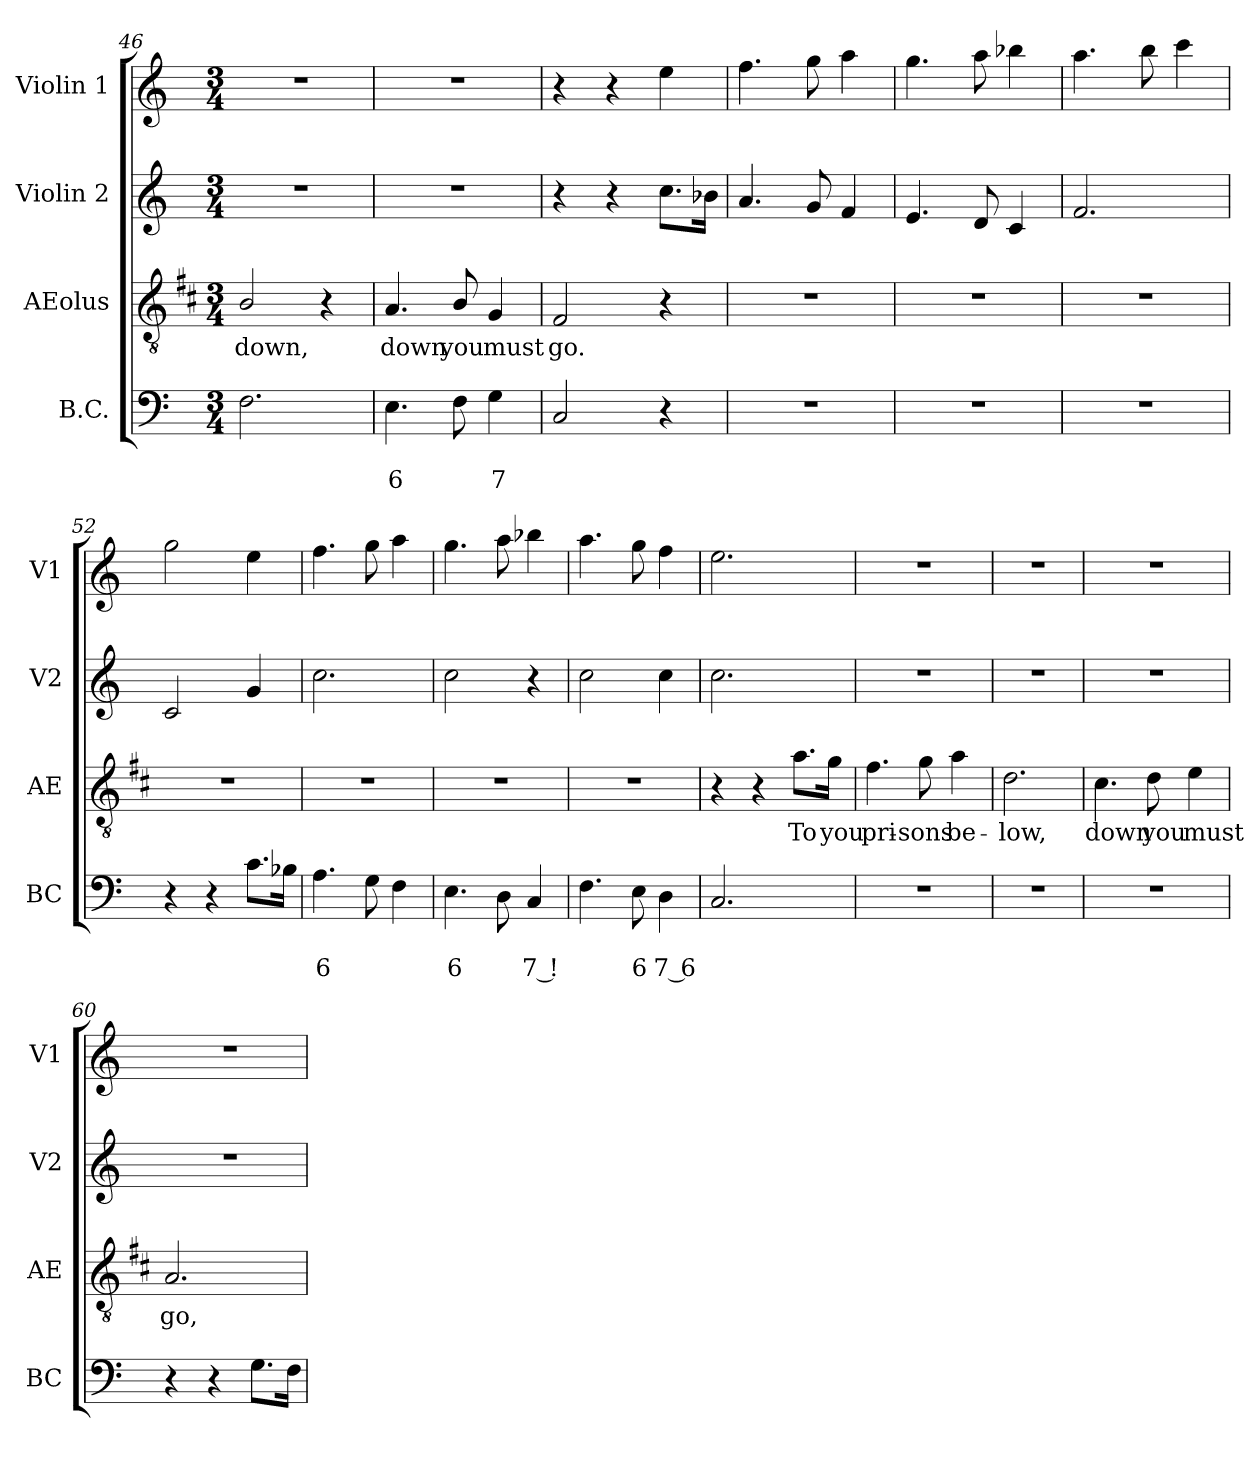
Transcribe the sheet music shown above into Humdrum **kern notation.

**kern	**text	**text	**kern	**text	**kern	**kern
*part4	*part4	*part4	*part3	*part3	*part2	*part1
*staff4	*staff4	*staff4	*staff3	*staff3	*staff2	*staff1
*I"B.C.	*	*	*I"AEolus	*	*I"Violin 2	*I"Violin 1
*I'BC	*	*	*I'AE	*	*I'V2	*I'V1
*clefF4	*	*	*clefGv2	*	*clefG2	*clefG2
*	*	*	*ITrd1c2	*	*	*
*k[]	*	*	*k[]	*	*k[]	*k[]
*C:	*	*	*C:	*	*C:	*C:
*M3/4	*	*	*M3/4	*	*M3/4	*M3/4
=46	=46	=46	=46	=46	=46	=46
!	!	!	!	!LO:LY:b	!	!
2.F\	.	.	2A/	down,	2.r	2.r
.	.	.	4r	.	.	.
=47	=47	=47	=47	=47	=47	=47
!	!	!LO:LY:b	!	!LO:LY:b	!	!
4.E\	.	6	4.G/	down	2.r	2.r
!	!	!	!	!LO:LY:b	!	!
8F\	.	.	8A/	you	.	.
!	!	!LO:LY:b	!	!LO:LY:b	!	!
4G\	.	7	4F/	must	.	.
!!LO:LB:g=z
=48	=48	=48	=48	=48	=48	=48
!	!	!	!	!LO:LY:b	!	!
2C/	.	.	2E/	go.	4r	4r
.	.	.	.	.	4r	4r
4r	.	.	4r	.	8.cc\L	4ee\
.	.	.	.	.	16b-X\Jk	.
=49	=49	=49	=49	=49	=49	=49
2.r	.	.	2.r	.	4.a/	4.ff\
.	.	.	.	.	8g/	8gg\
.	.	.	.	.	4f/	4aa\
=50	=50	=50	=50	=50	=50	=50
2.r	.	.	2.r	.	4.e/	4.gg\
.	.	.	.	.	8d/	8aa\
.	.	.	.	.	4c/	4bb-X\
=51	=51	=51	=51	=51	=51	=51
2.r	.	.	2.r	.	2.f/	4.aa\
.	.	.	.	.	.	8bb\
.	.	.	.	.	.	4ccc\
=52	=52	=52	=52	=52	=52	=52
4r	.	.	2.r	.	2c/	2gg\
4r	.	.	.	.	.	.
8.c\L	.	.	.	.	4g/	4ee\
16B-X\Jk	.	.	.	.	.	.
=53	=53	=53	=53	=53	=53	=53
!	!	!LO:LY:b	!	!	!	!
4.A\	.	6	2.r	.	2.cc\	4.ff\
8G\	.	.	.	.	.	8gg\
4F\	.	.	.	.	.	4aa\
=54	=54	=54	=54	=54	=54	=54
!	!	!LO:LY:b	!	!	!	!
4.E\	.	6	2.r	.	2cc\	4.gg\
8D\	.	.	.	.	.	8aa\
!	!	!LO:LY:b	!	!	!	!
4C/	.	7 !	.	.	4r	4bb-X\
=55	=55	=55	=55	=55	=55	=55
4.F\	.	.	2.r	.	2cc\	4.aa\
!	!	!LO:LY:b	!	!	!	!
8E\	.	6	.	.	.	8gg\
!	!	!LO:LY:b	!	!	!	!
4D\	.	7 6	.	.	4cc\	4ff\
=56	=56	=56	=56	=56	=56	=56
2.C/	.	.	4r	.	2.cc\	2.ee\
.	.	.	4r	.	.	.
!	!	!	!	!LO:LY:b	!	!
.	.	.	8.g\L	To	.	.
!	!	!	!	!LO:LY:b	!	!
.	.	.	16f\Jk	you	.	.
!!LO:PB:g=z
=57	=57	=57	=57	=57	=57	=57
!	!	!	!	!LO:LY:b	!	!
2.r	.	.	4.e\	pri-	2.r	2.r
!	!	!	!	!LO:LY:b	!	!
.	.	.	8f\	-sons	.	.
!	!	!	!	!LO:LY:b	!	!
.	.	.	4g\	be-	.	.
=58	=58	=58	=58	=58	=58	=58
!	!	!	!	!LO:LY:b	!	!
2.r	.	.	2.c\	-low,	2.r	2.r
=59	=59	=59	=59	=59	=59	=59
!	!	!	!	!LO:LY:b	!	!
2.r	.	.	4.B\	down	2.r	2.r
!	!	!	!	!LO:LY:b	!	!
.	.	.	8c\	you	.	.
!	!	!	!	!LO:LY:b	!	!
.	.	.	4d\	must	.	.
=60	=60	=60	=60	=60	=60	=60
!	!	!	!	!LO:LY:b	!	!
4r	.	.	2.G/	go,	2.r	2.r
4r	.	.	.	.	.	.
8.G\L	.	.	.	.	.	.
16F\Jk	.	.	.	.	.	.
=	=	=	=	=	=	=
*-	*-	*-	*-	*-	*-	*-
